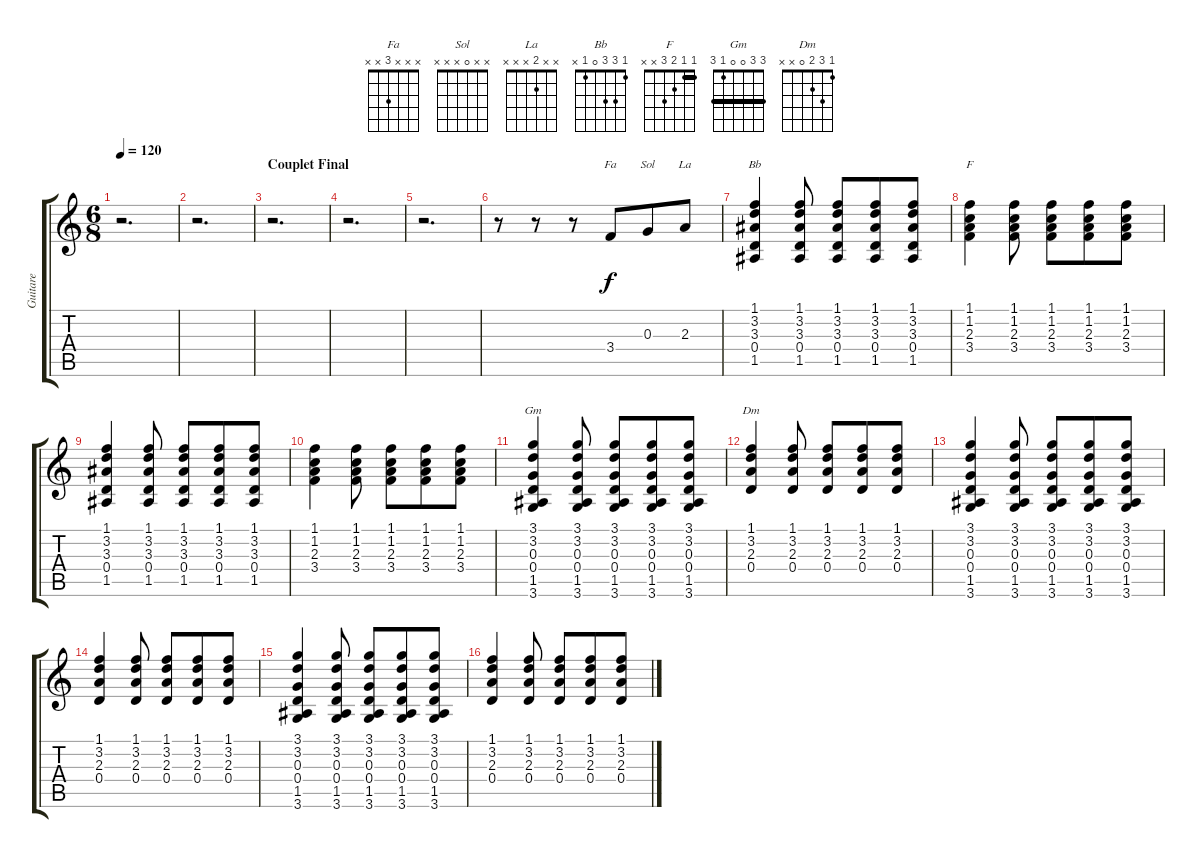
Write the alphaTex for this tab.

\track ("Guitare" "Guitare") {instrument acousticguitarsteel}
\staff {score tabs}
\tuning (E4 B3 G3 D3 A2 E2) {hide}
\chord ("Fa" x x x 3 x x)
\chord ("Sol" x x 0 x x x)
\chord ("La" x x 2 x x x)
\chord ("Bb" 1 3 3 0 1 x)
\chord ("F" 1 1 2 3 x x) {barre 1}
\chord ("Gm" 3 3 0 0 1 3) {barre 3}
\chord ("Dm" 1 3 2 0 x x)
\ts (6 8)
\tempo 120
\clef g2
\ks c
r.2{d dy f} |
r.2{d} |
\section ("" "Couplet Final")
r.2{d} |
r.2{d} |
r.2{d} |
r.8 r.8 r.8 3.4.8{ch "Fa"} 0.3.8{ch "Sol"} 2.3.8{ch "La"} |
(1.1 3.2 3.3 0.4 1.5).4{ch "Bb"} (1.1 3.2 3.3 0.4 1.5).8 (1.1 3.2 3.3 0.4 1.5).8 (1.1 3.2 3.3 0.4 1.5).8 (1.1 3.2 3.3 0.4 1.5).8 |
(1.1 1.2 2.3 3.4).4{ch "F"} (1.1 1.2 2.3 3.4).8 (1.1 1.2 2.3 3.4).8 (1.1 1.2 2.3 3.4).8 (1.1 1.2 2.3 3.4).8 |
(1.1 3.2 3.3 0.4 1.5).4 (1.1 3.2 3.3 0.4 1.5).8 (1.1 3.2 3.3 0.4 1.5).8 (1.1 3.2 3.3 0.4 1.5).8 (1.1 3.2 3.3 0.4 1.5).8 |
(1.1 1.2 2.3 3.4).4 (1.1 1.2 2.3 3.4).8 (1.1 1.2 2.3 3.4).8 (1.1 1.2 2.3 3.4).8 (1.1 1.2 2.3 3.4).8 |
(3.1 3.2 0.3 0.4 1.5 3.6).4{ch "Gm"} (3.1 3.2 0.3 0.4 1.5 3.6).8 (3.1 3.2 0.3 0.4 1.5 3.6).8 (3.1 3.2 0.3 0.4 1.5 3.6).8 (3.1 3.2 0.3 0.4 1.5 3.6).8 |
(1.1 3.2 2.3 0.4).4{ch "Dm"} (1.1 3.2 2.3 0.4).8 (1.1 3.2 2.3 0.4).8 (1.1 3.2 2.3 0.4).8 (1.1 3.2 2.3 0.4).8 |
(3.1 3.2 0.3 0.4 1.5 3.6).4 (3.1 3.2 0.3 0.4 1.5 3.6).8 (3.1 3.2 0.3 0.4 1.5 3.6).8 (3.1 3.2 0.3 0.4 1.5 3.6).8 (3.1 3.2 0.3 0.4 1.5 3.6).8 |
(1.1 3.2 2.3 0.4).4 (1.1 3.2 2.3 0.4).8 (1.1 3.2 2.3 0.4).8 (1.1 3.2 2.3 0.4).8 (1.1 3.2 2.3 0.4).8 |
(3.1 3.2 0.3 0.4 1.5 3.6).4 (3.1 3.2 0.3 0.4 1.5 3.6).8 (3.1 3.2 0.3 0.4 1.5 3.6).8 (3.1 3.2 0.3 0.4 1.5 3.6).8 (3.1 3.2 0.3 0.4 1.5 3.6).8 |
(1.1 3.2 2.3 0.4).4 (1.1 3.2 2.3 0.4).8 (1.1 3.2 2.3 0.4).8 (1.1 3.2 2.3 0.4).8 (1.1 3.2 2.3 0.4).8
